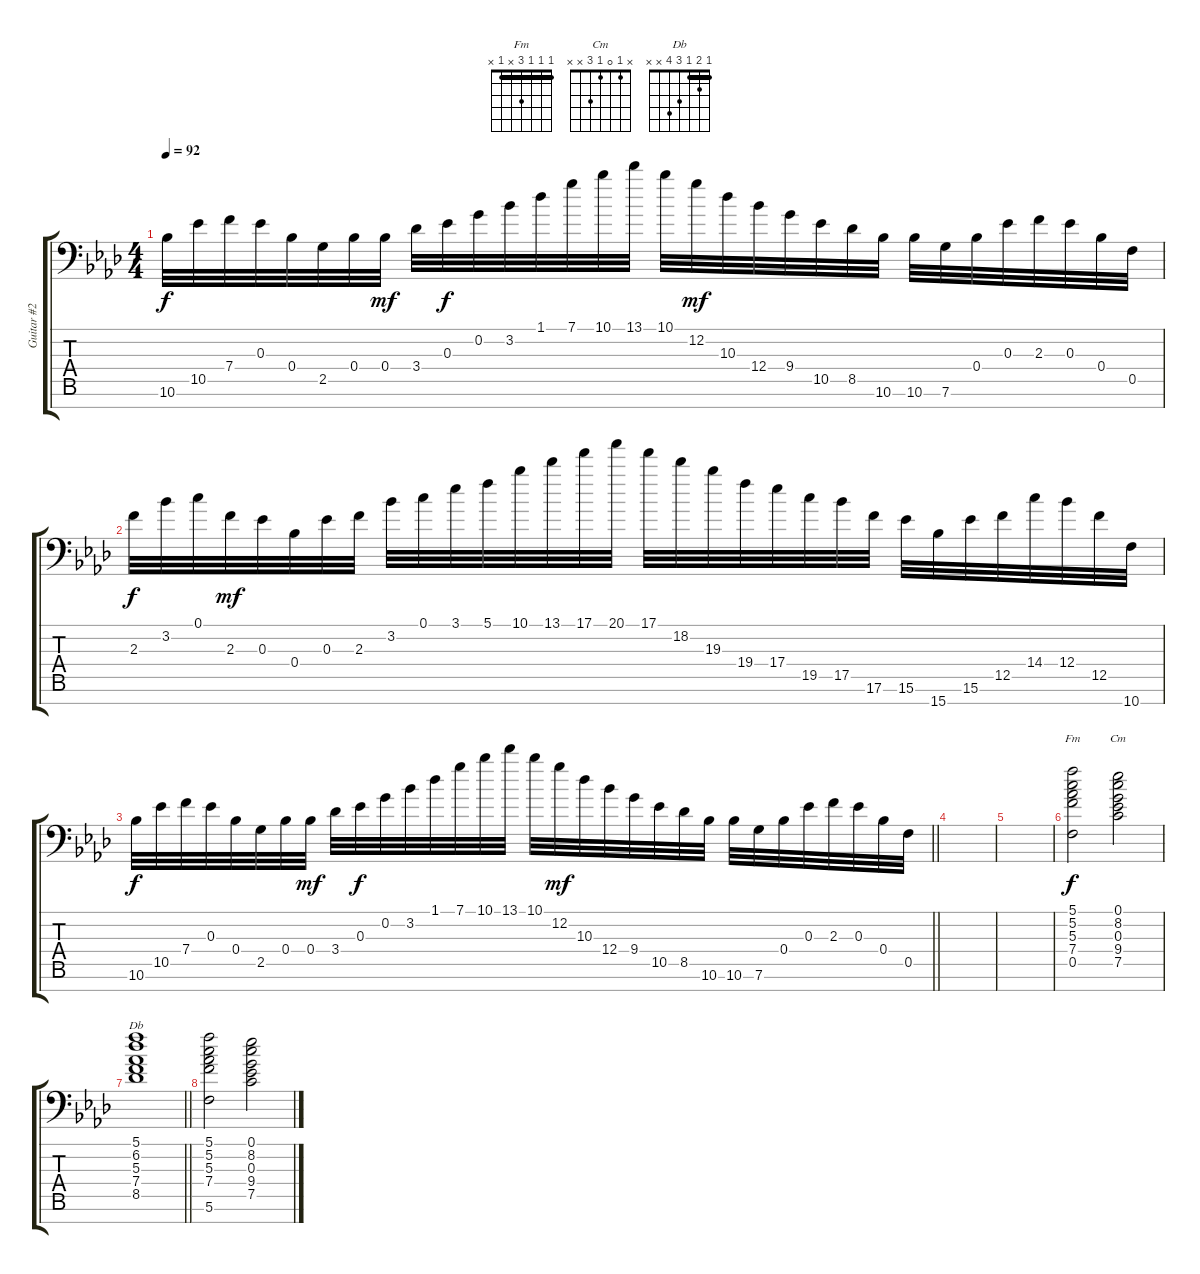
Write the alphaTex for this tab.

\track ("Guitar #2" "Guitar #2") {instrument distortionguitar}
\staff {score tabs}
\tuning (C4 G3 Eb3 Bb2 F2 C2 G1) {hide}
\chord ("Fm" 1 1 1 3 x 1 x) {barre 1}
\chord ("Cm" x 1 0 1 3 x x)
\chord ("Db" 1 2 1 3 4 x x) {barre 1}
\ts (4 4)
\tempo 92
\clef f4
\ks fminor
10.6.32{dy f} 10.5.32 7.4.32 0.3.32 0.4.32 2.5.32 0.4.32 0.4.32{dy mf} 3.4.32 0.3.32{dy f} 0.2.32 3.2.32 1.1.32 7.1.32 10.1.32 13.1.32 10.1.32 12.2.32{dy mf} 10.3.32 12.4.32 9.4.32 10.5.32 8.5.32 10.6.32 10.6.32 7.6.32 0.4.32 0.3.32 2.3.32 0.3.32 0.4.32 0.5.32 |
2.3.32{dy f} 3.2.32 0.1.32 2.3.32{dy mf} 0.3.32 0.4.32 0.3.32 2.3.32 3.2.32 0.1.32 3.1.32 5.1.32 10.1.32 13.1.32 17.1.32 20.1.32 17.1.32 18.2.32 19.3.32 19.4.32 17.4.32 19.5.32 17.5.32 17.6.32 15.6.32 15.7.32 15.6.32 12.5.32 14.4.32 12.4.32 12.5.32 10.7.32 |
\barLineRight lightlight
10.6.32{dy f} 10.5.32 7.4.32 0.3.32 0.4.32 2.5.32 0.4.32 0.4.32{dy mf} 3.4.32 0.3.32{dy f} 0.2.32 3.2.32 1.1.32 7.1.32 10.1.32 13.1.32 10.1.32 12.2.32{dy mf} 10.3.32 12.4.32 9.4.32 10.5.32 8.5.32 10.6.32 10.6.32 7.6.32 0.4.32 0.3.32 2.3.32 0.3.32 0.4.32 0.5.32 |
|
|
(5.1 5.2 5.3 7.4 0.5).2{ch "Fm" dy f volume 5 balance 8 instrument fx7echoes} (0.1 8.2 0.3 9.4 7.5).2{ch "Cm"} |
\barLineRight lightlight
(5.1 6.2 5.3 7.4 8.5).1{ch "Db"} |
(5.1 5.2 5.3 7.4 5.6).2{volume 5 balance 8 instrument fx7echoes} (0.1 8.2 0.3 9.4 7.5).2
